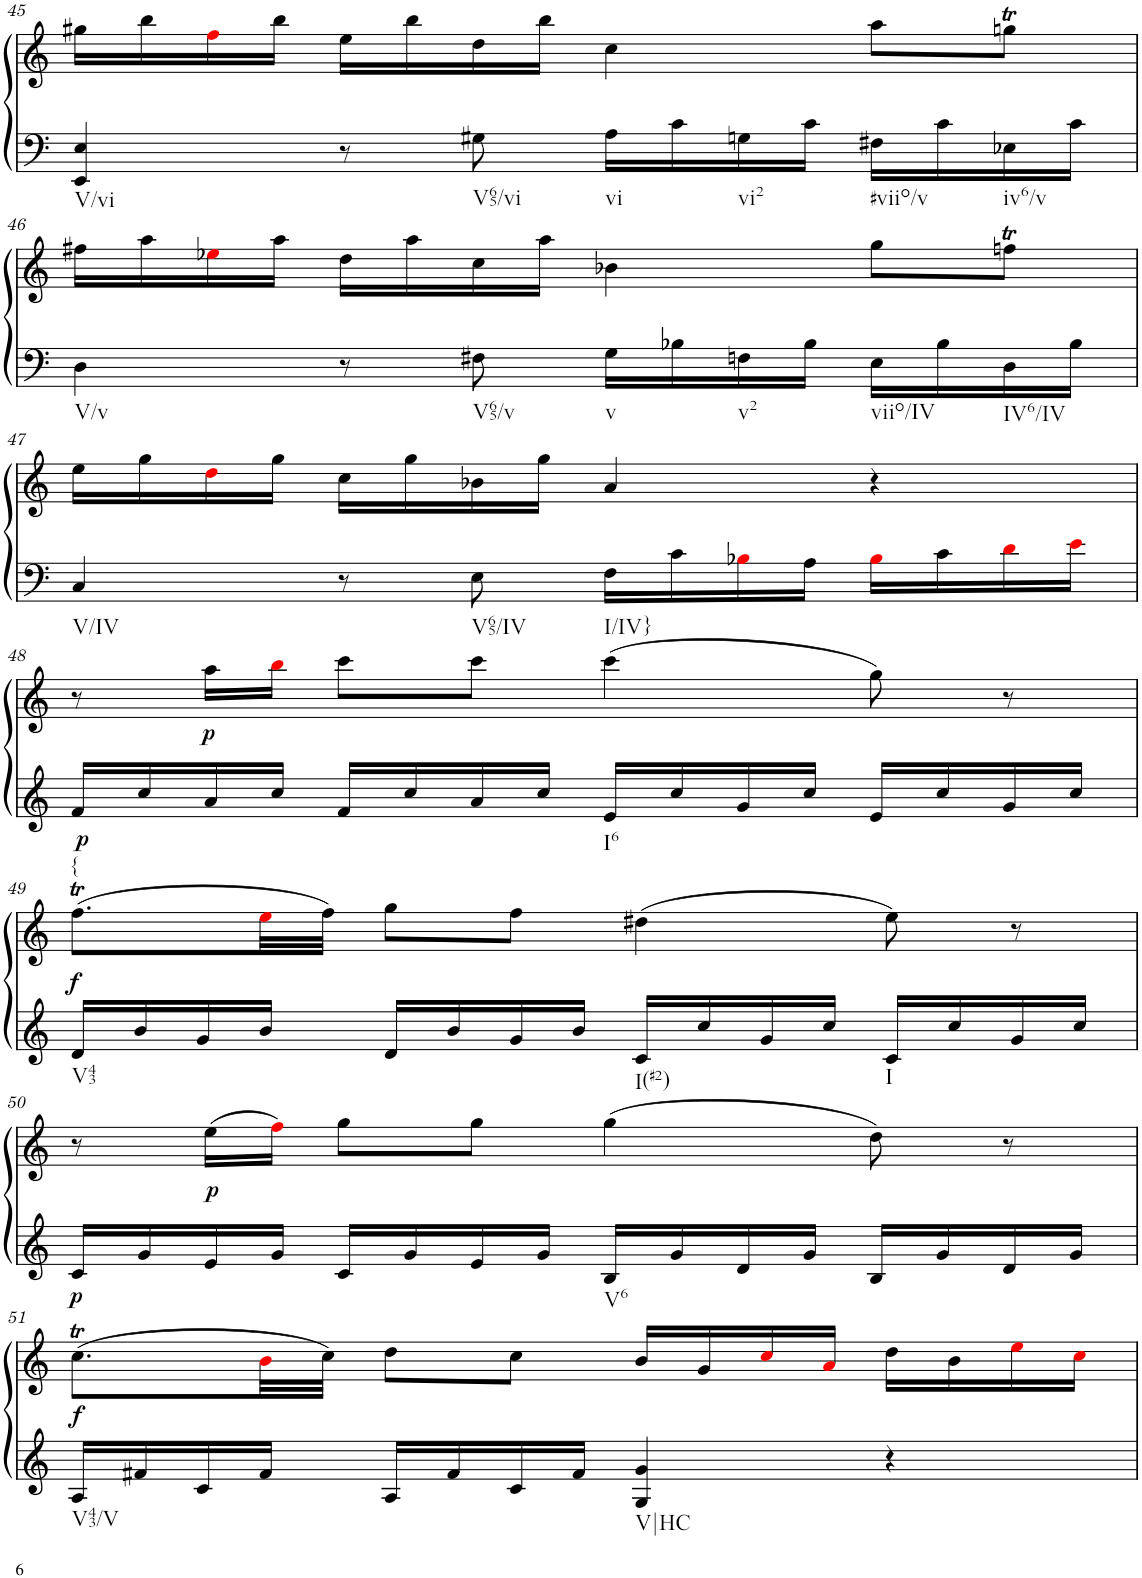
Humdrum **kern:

**kern	**kern	**dynam
*part1	*part1	*part1
*staff2	*staff1	*staff1/2
*I"Klavier linke Hand	*	*
!!LO:PB:g=z
*clefF4	*clefG2	*
*k[]	*k[]	*
*M4/4	*M4/4	*
=45	=45	=45
!LO:TX:b:t=V/vi	!	!
4EE/ 4E/	16gg#X\LL	.
.	16bb\	.
.	16ffi\	.
.	16bb\JJ	.
8r	16ee\LL	.
.	16bb\	.
!LO:TX:b:t=V65/vi	!	!
8G#X\	16dd\	.
.	16bb\JJ	.
!LO:TX:b:t=vi	!	!
16A\LL	4cc\	.
16c\	.	.
!LO:TX:b:t=vi2	!	!
16Gn\	.	.
16c\JJ	.	.
!LO:TX:b:t=#viio/v	!	!
16F#X\LL	8aa\L	.
16c\	.	.
!LO:TX:b:t=iv6/v	!	!
16E-X\	8ggnT\J	.
16c\JJ	.	.
!!LO:LB:g=z
=46	=46	=46
!LO:TX:b:t=V/v	!	!
4D\	16ff#X\LL	.
.	16aa\	.
.	16ee-Xi\	.
.	16aa\JJ	.
8r	16dd\LL	.
.	16aa\	.
!LO:TX:b:t=V65/v	!	!
8F#X\	16cc\	.
.	16aa\JJ	.
!LO:TX:b:t=v	!	!
16G\LL	4b-X\	.
16B-X\	.	.
!LO:TX:b:t=v2	!	!
16Fn\	.	.
16B-\JJ	.	.
!LO:TX:b:t=viio/IV	!	!
16E\LL	8gg\L	.
16B-\	.	.
!LO:TX:b:t=IV6/IV	!	!
16D\	8ffnT\J	.
16B-\JJ	.	.
!!LO:LB:g=z
=47	=47	=47
!LO:TX:b:t=V/IV	!	!
4C/	16ee\LL	.
.	16gg\	.
.	16ddi\	.
.	16gg\JJ	.
8r	16cc\LL	.
.	16gg\	.
!LO:TX:b:t=V65/IV	!	!
8E\	16b-X\	.
.	16gg\JJ	.
!LO:TX:b:t=I/IV}	!	!
16F\LL	4a/	.
16c\	.	.
16B-Xi\	.	.
16A\JJ	.	.
16B-i\LL	4r	.
16c\	.	.
16di\	.	.
16ei\JJ	.	.
!!LO:LB:g=z
=48	=48	=48
!LO:TX:b:t={	!	!
!	!	!LO:DY:b=2
16f/LL	8r	p
16cc/	.	.
!	!	!LO:DY:b
16a/	16aa\LL	p
16cc/JJ	16bbi\JJ	.
16f/LL	8ccc\L	.
16cc/	.	.
16a/	8ccc\J	.
16cc/JJ	.	.
!LO:TX:b:t=I6	!	!
16e/LL	(4ccc\	.
16cc/	.	.
16g/	.	.
16cc/JJ	.	.
16e/LL	8gg\)	.
16cc/	.	.
16g/	8r	.
16cc/JJ	.	.
!!LO:LB:g=z
=49	=49	=49
!LO:TX:b:t=V43	!	!
!	!	!LO:DY:b
16d/LL	(8.ffT\L	f
16b/	.	.
16g/	.	.
16b/JJ	32eei\LL	.
.	32ff\JJJ)	.
16d/LL	8gg\L	.
16b/	.	.
16g/	8ff\J	.
16b/JJ	.	.
!LO:TX:b:t=I(#2)	!	!
16c/LL	(4dd#X\	.
16cc/	.	.
16g/	.	.
16cc/JJ	.	.
!LO:TX:b:t=I	!	!
16c/LL	8ee\)	.
16cc/	.	.
16g/	8r	.
16cc/JJ	.	.
!!LO:LB:g=z
=50	=50	=50
!	!	!LO:DY:b=2
16c/LL	8r	p
16g/	.	.
!	!	!LO:DY:b
16e/	(16ee\LL	p
16g/JJ	16ffi\JJ)	.
16c/LL	8gg\L	.
16g/	.	.
16e/	8gg\J	.
16g/JJ	.	.
!LO:TX:b:t=V6	!	!
16B/LL	(4gg\	.
16g/	.	.
16d/	.	.
16g/JJ	.	.
16B/LL	8dd\)	.
16g/	.	.
16d/	8r	.
16g/JJ	.	.
!!LO:LB:g=z
=51	=51	=51
!LO:TX:b:t=V43/V	!	!
!	!	!LO:DY:b
16A/LL	(8.ccT\L	f
16f#X/	.	.
16c/	.	.
16f#/JJ	32bi\LL	.
.	32cc\JJJ)	.
16A/LL	8dd\L	.
16f#/	.	.
16c/	8cc\J	.
16f#/JJ	.	.
!LO:TX:b:t=V|HC	!	!
4G/ 4g/	16b/LL	.
.	16g/	.
.	16cci/	.
.	16ai/JJ	.
4r	16dd\LL	.
.	16b\	.
.	16eei\	.
.	16cci\JJ	.
=	=	=
*-	*-	*-
